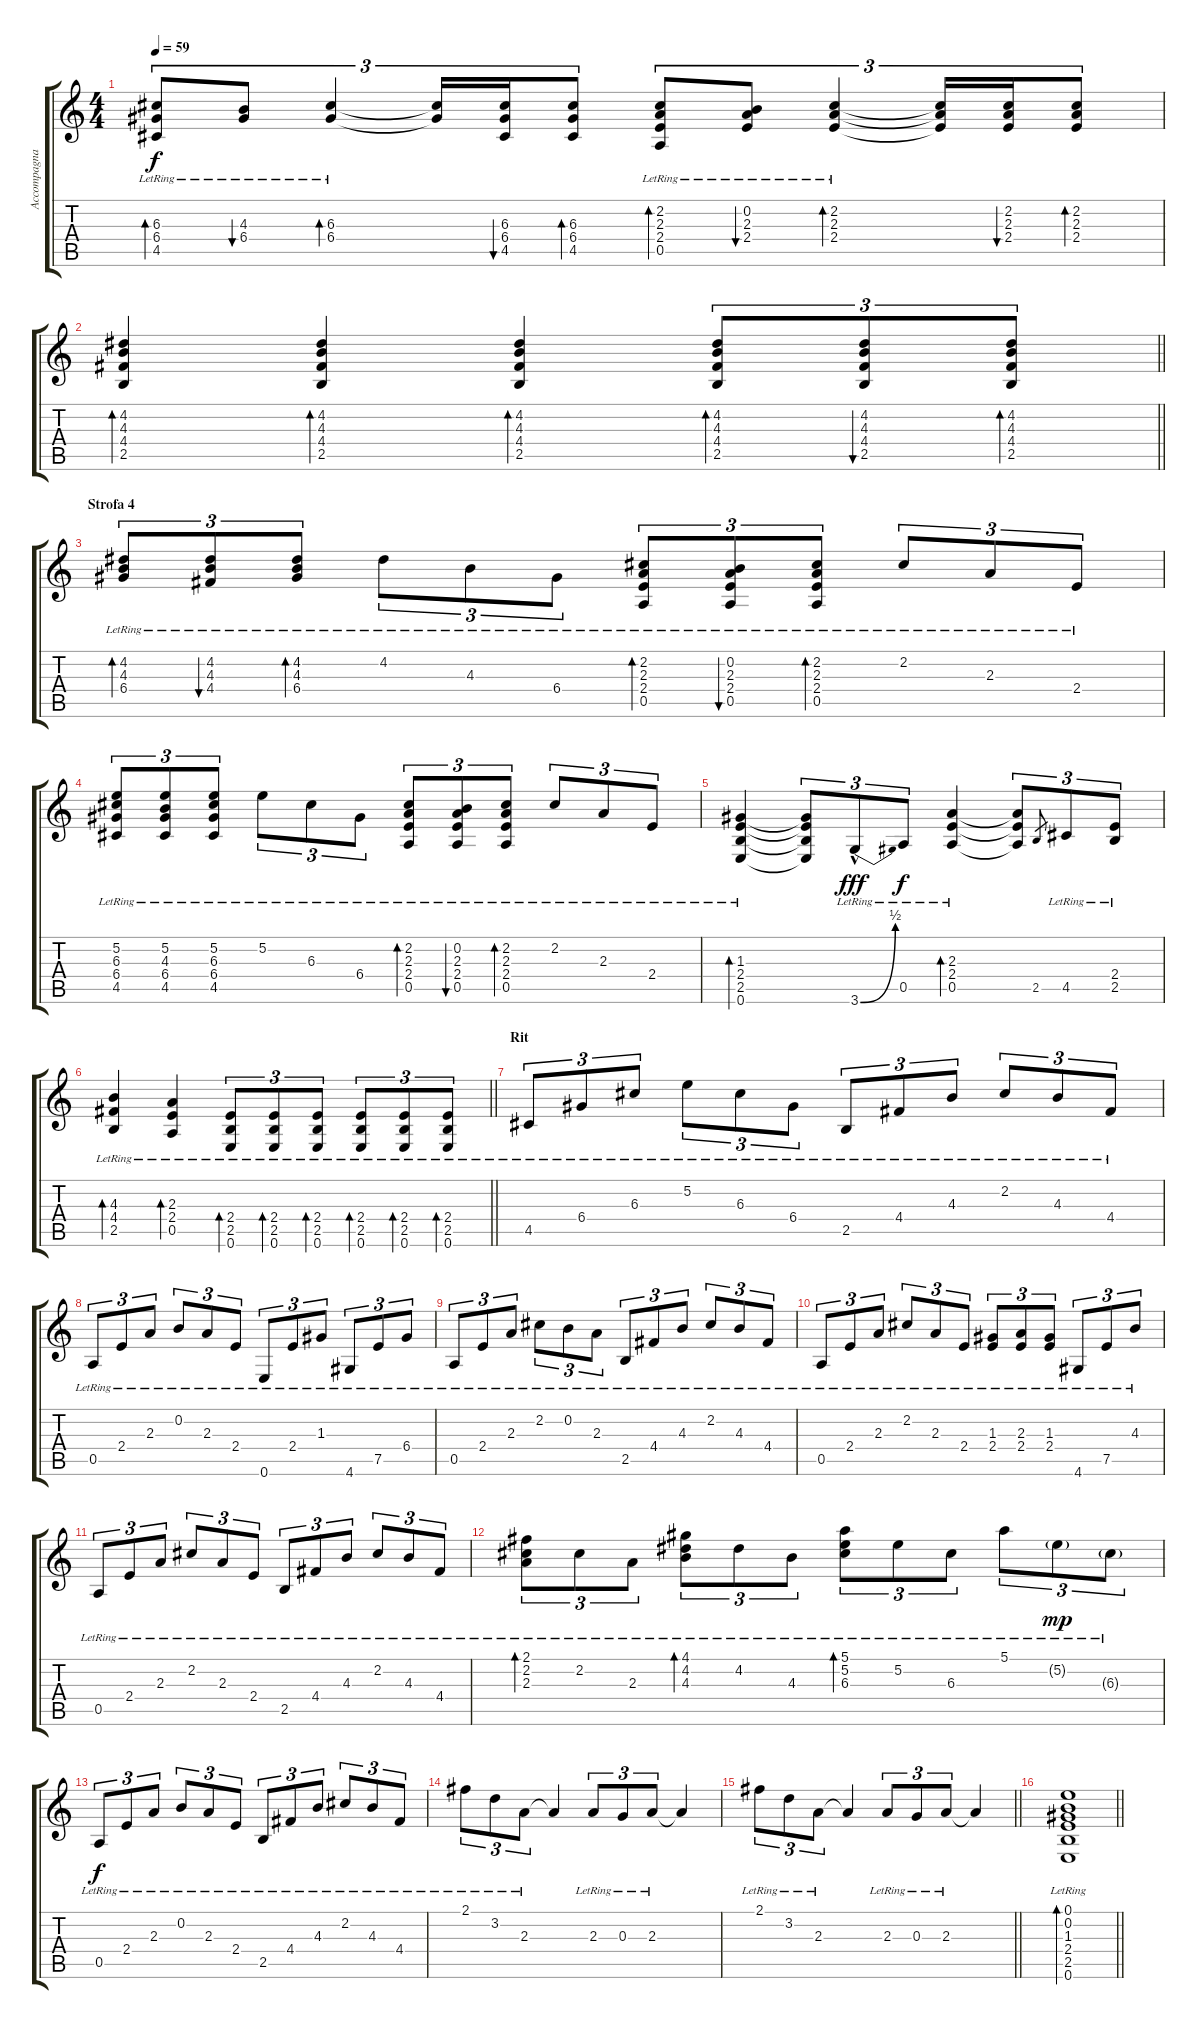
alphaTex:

\track ("Accompagnamento" "Accompagna") {instrument electricguitarclean}
\staff {score tabs}
\tuning (E4 B3 G3 D3 A2 E2) {hide}
\ts (4 4)
\tempo 59
\clef g2
\ks c
(6.3{lr} 6.4 4.5).8{tu (3 2) bd 60 dy f} (4.3{lr} 6.4{lr}).8{tu (3 2) bu 60} (6.3 6.4{lr}).4{tu (3 2) bd 60} (6.3{t} 6.4{t}).16{tu (3 2)} (6.3 6.4 4.5).16{tu (3 2) bu 60} (6.3 6.4 4.5).8{tu (3 2) bd 60} (2.2 2.3{lr} 2.4 0.5).8{tu (3 2) bd 60} (0.2{lr} 2.3{lr} 2.4{lr}).8{tu (3 2) bu 60} (2.2{lr} 2.3{lr} 2.4{lr}).4{tu (3 2) bd 60} (2.2{t} 2.3{t} 2.4{t}).16{tu (3 2)} (2.2 2.3 2.4).16{tu (3 2) bu 60} (2.2 2.3 2.4).8{tu (3 2) bd 60} |
\barLineRight lightlight
(4.2 4.3 4.4 2.5).4{bd 60} (4.2 4.3 4.4 2.5).4{bd 60} (4.2 4.3 4.4 2.5).4{bd 60} (4.2 4.3 4.4 2.5).8{tu (3 2) bd 60} (4.2 4.3 4.4 2.5).8{tu (3 2) bu 60} (4.2 4.3 4.4 2.5).8{tu (3 2) bd 60} |
\section ("" "Strofa 4")
(4.2 4.3{lr} 6.4).8{tu (3 2) bd 60} (4.2 4.3 4.4{lr}).8{tu (3 2) bu 60} (4.2{lr} 4.3{lr} 6.4{lr}).8{tu (3 2) bd 60} 4.2{lr}.8{tu (3 2)} 4.3{lr}.8{tu (3 2)} 6.4{lr}.8{tu (3 2)} (2.2 2.3{lr} 2.4 0.5).8{tu (3 2) bd 60} (0.2 2.3 2.4{lr} 0.5).8{tu (3 2) bu 60} (2.2{lr} 2.3{lr} 2.4{lr} 0.5).8{tu (3 2) bd 60} 2.2{lr}.8{tu (3 2)} 2.3{lr}.8{tu (3 2)} 2.4{lr}.8{tu (3 2)} |
(5.2{lr} 6.3{lr} 6.4{lr} 4.5{lr}).8{tu (3 2)} (5.2{lr} 4.3{lr} 6.4{lr} 4.5{lr}).8{tu (3 2)} (5.2{lr} 6.3{lr} 6.4{lr} 4.5{lr}).8{tu (3 2)} 5.2{lr}.8{tu (3 2)} 6.3{lr}.8{tu (3 2)} 6.4{lr}.8{tu (3 2)} (2.2 2.3{lr} 2.4 0.5).8{tu (3 2) bd 60} (0.2 2.3 2.4{lr} 0.5).8{tu (3 2) bu 60} (2.2{lr} 2.3{lr} 2.4{lr} 0.5).8{tu (3 2) bd 60} 2.2{lr}.8{tu (3 2)} 2.3{lr}.8{tu (3 2)} 2.4{lr}.8{tu (3 2)} |
(1.3{lr} 2.4{lr} 2.5{lr} 0.6{lr}).4{bd 60 volume 12} (1.3{t} 2.4{t} 2.5{t} 0.6{t}).8{tu (3 2)} 3.6{be (bend 0 0 60 2) hac lr}.8{tu (3 2) dy fff} 0.5{lr}.8{tu (3 2) dy f} (2.3{lr} 2.4{lr} 0.5{lr}).4{bd 60} (2.3{t} 2.4{t} 0.5{t}).8{tu (3 2)} 2.5.8{gr} 4.5{lr}.8{tu (3 2)} (2.4{lr} 2.5).8{tu (3 2)} |
\barLineRight lightlight
(4.3{lr} 4.4{lr} 2.5{lr}).4{bd 60} (2.3{lr} 2.4{lr} 0.5{lr}).4{bd 60} (2.4{lr} 2.5{lr} 0.6).8{tu (3 2) bd 60} (2.4{lr} 2.5{lr} 0.6{lr}).8{tu (3 2) bd 60} (2.4{lr} 2.5{lr} 0.6{lr}).8{tu (3 2) bd 60} (2.4{lr} 2.5{lr} 0.6{lr}).8{tu (3 2) bd 60} (2.4{lr} 2.5{lr} 0.6{lr}).8{tu (3 2) bd 60} (2.4{lr} 2.5{lr} 0.6{lr}).8{tu (3 2) bd 60} |
\section ("" "Rit")
4.5{lr}.8{tu (3 2)} 6.4{lr}.8{tu (3 2)} 6.3{lr}.8{tu (3 2)} 5.2{lr}.8{tu (3 2)} 6.3{lr}.8{tu (3 2)} 6.4{lr}.8{tu (3 2)} 2.5{lr}.8{tu (3 2)} 4.4{lr}.8{tu (3 2)} 4.3{lr}.8{tu (3 2)} 2.2{lr}.8{tu (3 2)} 4.3{lr}.8{tu (3 2)} 4.4{lr}.8{tu (3 2)} |
0.5{lr}.8{tu (3 2)} 2.4{lr}.8{tu (3 2)} 2.3{lr}.8{tu (3 2)} 0.2{lr}.8{tu (3 2)} 2.3{lr}.8{tu (3 2)} 2.4{lr}.8{tu (3 2)} 0.6{lr}.8{tu (3 2)} 2.4{lr}.8{tu (3 2)} 1.3{lr}.8{tu (3 2)} 4.6{lr}.8{tu (3 2)} 7.5{lr}.8{tu (3 2)} 6.4{lr}.8{tu (3 2)} |
0.5{lr}.8{tu (3 2)} 2.4{lr}.8{tu (3 2)} 2.3{lr}.8{tu (3 2)} 2.2{lr}.8{tu (3 2)} 0.2{lr}.8{tu (3 2)} 2.3{lr}.8{tu (3 2)} 2.5{lr}.8{tu (3 2)} 4.4{lr}.8{tu (3 2)} 4.3{lr}.8{tu (3 2)} 2.2{lr}.8{tu (3 2)} 4.3{lr}.8{tu (3 2)} 4.4{lr}.8{tu (3 2)} |
0.5{lr}.8{tu (3 2)} 2.4{lr}.8{tu (3 2)} 2.3{lr}.8{tu (3 2)} 2.2{lr}.8{tu (3 2)} 2.3{lr}.8{tu (3 2)} 2.4{lr}.8{tu (3 2)} (1.3{lr} 2.4{lr}).8{tu (3 2)} (2.3{lr} 2.4{lr}).8{tu (3 2)} (1.3{lr} 2.4{lr}).8{tu (3 2)} 4.6{lr}.8{tu (3 2)} 7.5{lr}.8{tu (3 2)} 4.3{lr}.8{tu (3 2)} |
0.5{lr}.8{tu (3 2)} 2.4{lr}.8{tu (3 2)} 2.3{lr}.8{tu (3 2)} 2.2{lr}.8{tu (3 2)} 2.3{lr}.8{tu (3 2)} 2.4{lr}.8{tu (3 2)} 2.5{lr}.8{tu (3 2)} 4.4{lr}.8{tu (3 2)} 4.3{lr}.8{tu (3 2)} 2.2{lr}.8{tu (3 2)} 4.3{lr}.8{tu (3 2)} 4.4{lr}.8{tu (3 2)} |
(2.1{lr} 2.2{lr} 2.3{lr}).8{tu (3 2) bd 60} 2.2{lr}.8{tu (3 2)} 2.3{lr}.8{tu (3 2)} (4.1{lr} 4.2{lr} 4.3{lr}).8{tu (3 2) bd 60} 4.2{lr}.8{tu (3 2)} 4.3{lr}.8{tu (3 2)} (5.1{lr} 5.2{lr} 6.3{lr}).8{tu (3 2) bd 60} 5.2{lr}.8{tu (3 2)} 6.3{lr}.8{tu (3 2)} 5.1{lr}.8{tu (3 2)} 5.2{g lr}.8{tu (3 2) dy mp} 6.3{g lr}.8{tu (3 2)} |
0.5{lr}.8{tu (3 2) dy f} 2.4{lr}.8{tu (3 2)} 2.3{lr}.8{tu (3 2)} 0.2{lr}.8{tu (3 2)} 2.3{lr}.8{tu (3 2)} 2.4{lr}.8{tu (3 2)} 2.5{lr}.8{tu (3 2)} 4.4{lr}.8{tu (3 2)} 4.3{lr}.8{tu (3 2)} 2.2{lr}.8{tu (3 2)} 4.3{lr}.8{tu (3 2)} 4.4{lr}.8{tu (3 2)} |
2.1{lr}.8{tu (3 2)} 3.2{lr}.8{tu (3 2)} 2.3{lr}.8{tu (3 2)} 2.3{t}.4 2.3{lr}.8{tu (3 2)} 0.3{lr}.8{tu (3 2)} 2.3{lr}.8{tu (3 2)} 2.3{t}.4 |
\barLineRight lightlight
2.1{lr}.8{tu (3 2)} 3.2{lr}.8{tu (3 2)} 2.3{lr}.8{tu (3 2)} 2.3{t}.4 2.3{lr}.8{tu (3 2)} 0.3{lr}.8{tu (3 2)} 2.3{lr}.8{tu (3 2)} 2.3{t}.4 |
\barLineRight lightlight
(0.1{lr} 0.2{lr} 1.3{lr} 2.4{lr} 2.5{lr} 0.6{lr}).1{bd 60}
